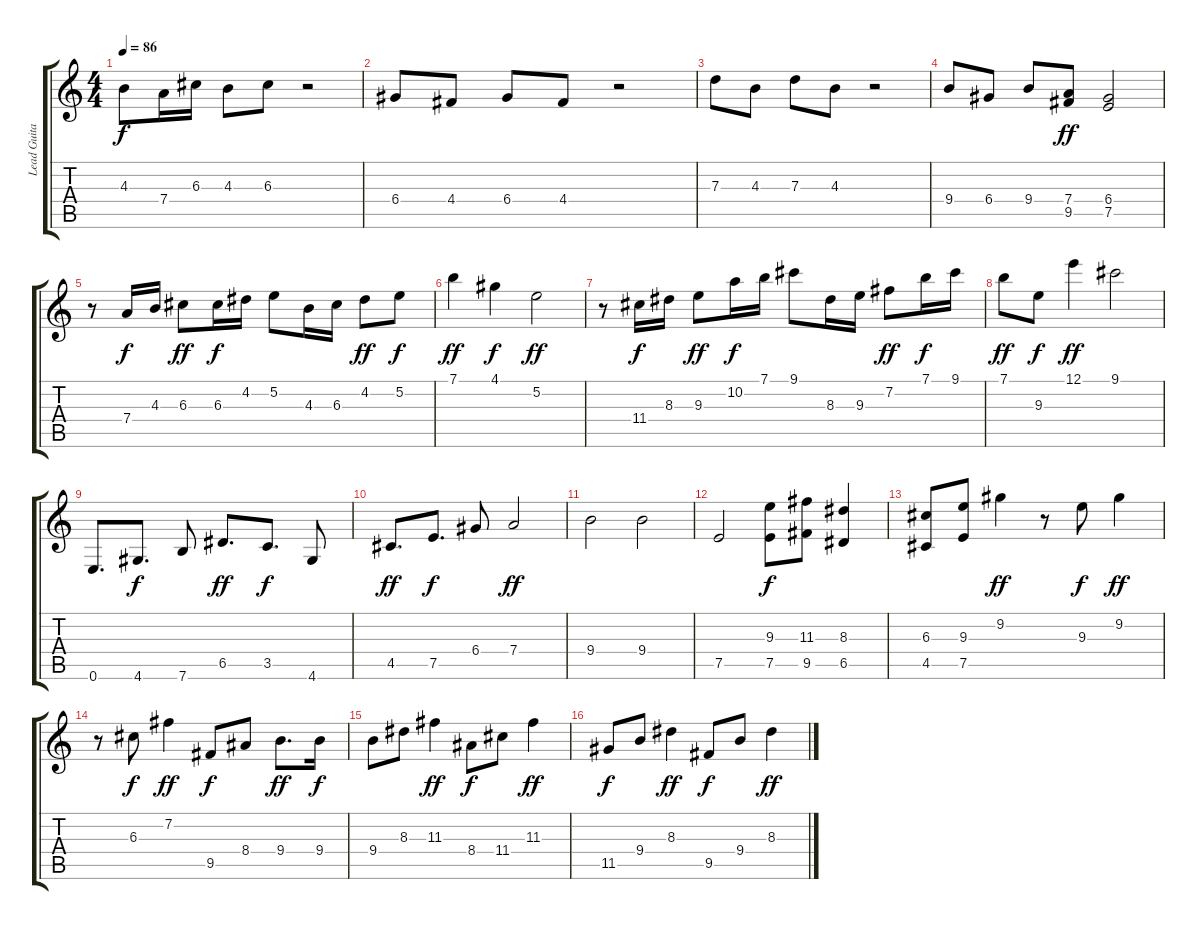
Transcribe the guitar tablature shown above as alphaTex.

\track ("Lead Guitar" "Lead Guita") {instrument overdrivenguitar}
\staff {score tabs}
\tuning (E4 B3 G3 D3 A2 E2) {hide}
\ts (4 4)
\tempo 86
\clef g2
\ks c
4.3.8{dy f} 7.4.16 6.3.16 4.3.8 6.3.8 r.2 |
6.4.8 4.4.8 6.4.8 4.4.8 r.2 |
7.3.8 4.3.8 7.3.8 4.3.8 r.2 |
9.4.8 6.4.8 9.4.8 (7.4 9.5).8{dy ff} (6.4 7.5).2 |
r.8 7.4.16{dy f} 4.3.16 6.3.8{dy ff} 6.3.16{dy f} 4.2.16 5.2.8 4.3.16 6.3.16 4.2.8{dy ff} 5.2.8{dy f} |
7.1.4{dy ff} 4.1.4{dy f} 5.2.2{dy ff} |
r.8 11.4.16{dy f} 8.3.16 9.3.8{dy ff} 10.2.16{dy f} 7.1.16 9.1.8 8.3.16 9.3.16 7.2.8{dy ff} 7.1.16{dy f} 9.1.16 |
7.1.8{dy ff} 9.3.8{dy f} 12.1.4{dy ff} 9.1.2 |
0.6.8{d volume 15} 4.6.8{d dy f} 7.6.8 6.5.8{d dy ff} 3.5.8{d dy f} 4.6.8 |
4.5.8{d dy ff} 7.5.8{d dy f} 6.4.8 7.4.2{dy ff volume 12} |
9.4.2 9.4.2 |
7.5.2 (9.3 7.5).8{dy f} (11.3 9.5).8 (8.3 6.5).4 |
(6.3 4.5).8 (9.3 7.5).8 9.2.4{dy ff} r.8 9.3.8{dy f} 9.2.4{dy ff} |
r.8 6.3.8{dy f} 7.2.4{dy ff} 9.5.8{dy f} 8.4.8 9.4.8{d dy ff} 9.4.16{dy f} |
9.4.8 8.3.8 11.3.4{dy ff} 8.4.8{dy f} 11.4.8 11.3.4{dy ff} |
11.5.8{dy f} 9.4.8 8.3.4{dy ff} 9.5.8{dy f} 9.4.8 8.3.4{dy ff}
